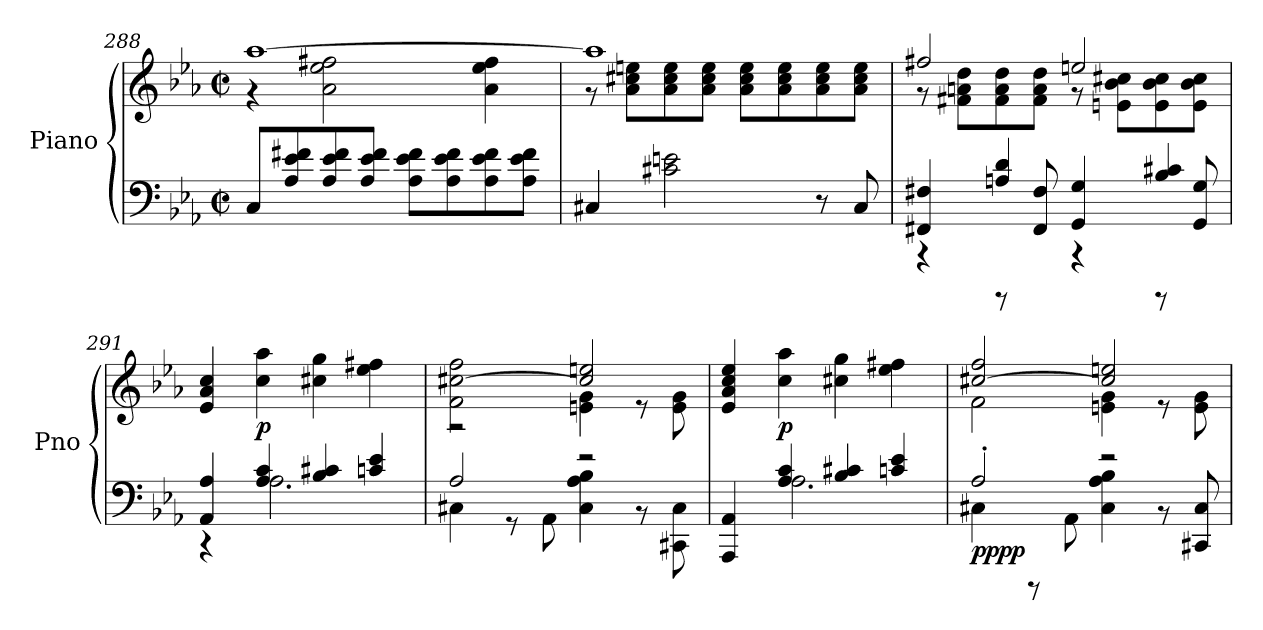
**kern	**kern	**dynam
*part1	*part1	*part1
*staff2	*staff1	*staff1/2
*I"Piano	*	*
*I'Pno	*	*
*clefF4	*clefG2	*
*k[b-e-a-]	*k[b-e-a-]	*
*M2/2	*M2/2	*
*met(c|)	*met(c|)	*
=288	=288	=288
*	*^	*
8C/L	[1aa-	4r	.
8A-/ 8e-/ 8f#X/	.	.	.
8A-/ 8e-/ 8f#/	.	2a-\ 2ee-\ 2ff#X\	.
8A-/ 8e-/ 8f#/J	.	.	.
8A-\ 8e-\ 8f#\L	.	.	.
8A-\ 8e-\ 8f#\	.	.	.
8A-\ 8e-\ 8f#\	.	4a-\ 4ee-\ 4ff#\	.
8A-\ 8e-\ 8f#\J	.	.	.
!!LO:LB:g=z	!!
=289	=289	=289	=289
4C#X/	1aa-]	8r	.
.	.	8a-\ 8cc#X\ 8een\L	.
2c#X\ 2en\	.	8a-\ 8cc#\ 8ee\	.
.	.	8a-\ 8cc#\ 8ee\J	.
.	.	8a-\ 8cc#\ 8ee\L	.
.	.	8a-\ 8cc#\ 8ee\	.
8r	.	8a-\ 8cc#\ 8ee\	.
8C#/	.	8a-\ 8cc#\ 8ee\J	.
!!LO:LB:g=z	!!
=290	=290	=290	=290
*^	*	*	*
4FF#X/ 4F#X/	4r	2ff#X/	8r	.
.	.	.	8f#X\ 8an\ 8dd\L	.
8rGGGG	4An/ 4d/	.	8f#\ 8a\ 8dd\	.
8FF#/ 8F#/	.	.	8f#\ 8a\ 8dd\J	.
4GG/ 4G/	4r	2een/	8r	.
.	.	.	8en\ 8b-\ 8cc#X\L	.
8rGGGG	4B-/ 4c#X/	.	8e\ 8b-\ 8cc#\	.
8GG/ 8G/	.	.	8e\ 8b-\ 8cc#\J	.
*	*	*v	*v	*
=291	=291	=291	=291
4AA-/ 4A-/	4r	4e-/ 4a-/ 4cc/	.
!	!	!	!LO:DY:b
4A-/ 4c/	2.A-\	4cc\ 4aa-\	p
4B-/ 4c#X/	.	4cc#X\ 4gg\	.
4cn/ 4e-/	.	4ee-\ 4ff#X\	.
=292	=292	=292	=292
*	*	*^	*
2A-/	4C#X\	2f\ [2cc#X\ 2ff\	2r	.
.	8r	.	.	.
.	8AA-\	.	.	.
2r	4C#\ 4A-\ 4B-\	2cc#/] 2een/	4en\ 4g\	.
.	8r	.	8r	.
.	8CC#X\ 8C#\	.	8e\ 8g\	.
*	*	*v	*v	*
=293	=293	=293	=293
4AAA-/ 4AA-/	4ryy	4e-/ 4a-/ 4cc/ 4ee-/	.
!	!	!	!LO:DY:b
4A-/ 4c/	2.A-\	4cc\ 4aa-\	p
4B-/ 4c#X/	.	4cc#X\ 4gg\	.
4cn/ 4e-/	.	4ee-\ 4ff#X\	.
!!LO:LB:g=z
=294	=294	=294	=294
*	*	*^	*
!	!	!	!	!LO:DY:b=2
!	!	!	!	!LO:DY:n=1:b
2A-'/	4C#X\	[2cc#X/ 2ff/	2f\	pp pp
.	8rBBBB	.	.	.
.	8AA-\	.	.	.
2r	4C#\ 4A-\ 4B-\	2cc#/] 2een/	4en\ 4g\	.
.	8r	.	8r	.
.	8CC#X/ 8C#/	.	8e\ 8g\	.
*v	*v	*	*	*
*	*v	*v	*
=	=	=
*-	*-	*-
